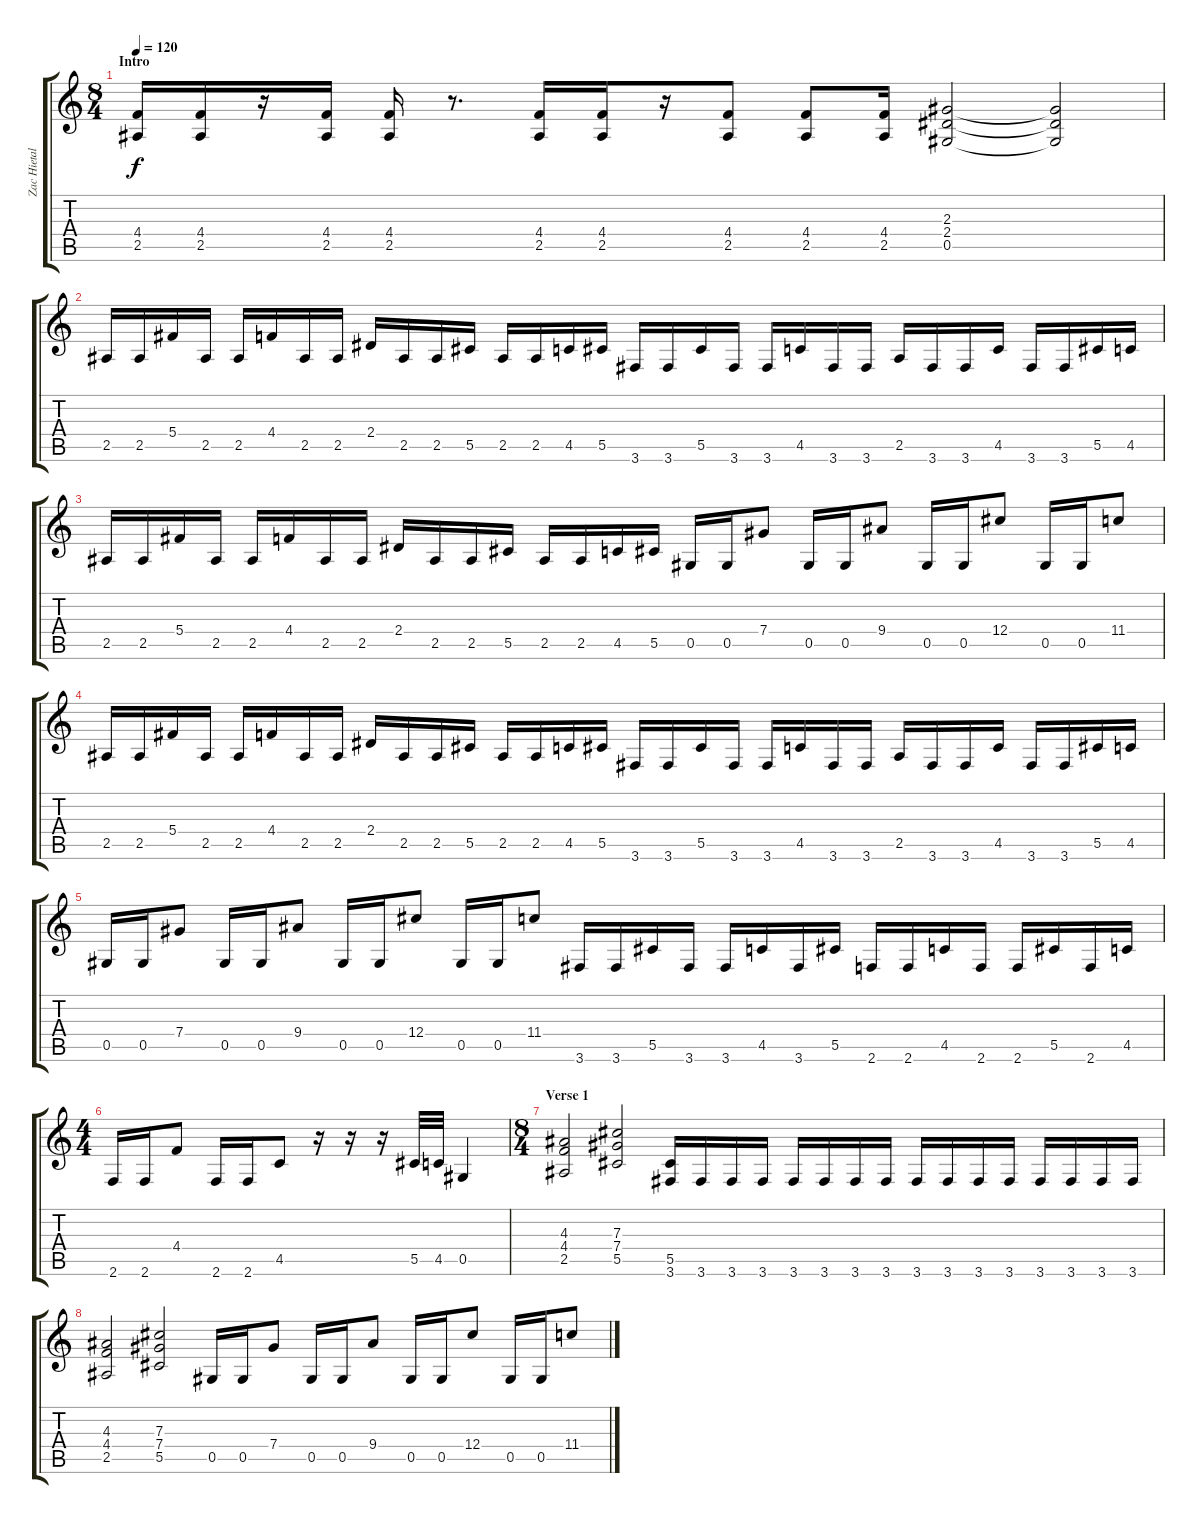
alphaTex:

\track ("Zac Hietala" "Zac Hietal") {instrument overdrivenguitar}
\staff {score tabs}
\tuning (Eb4 Bb3 Gb3 Db3 Ab2 Eb2) {hide}
\ts (8 4)
\section ("" "Intro")
\tempo 120
\clef g2
\ks c
(4.4 2.5).16{dy f instrument overdrivenguitar} (4.4 2.5).16 r.16 (4.4 2.5).16 (4.4 2.5).16 r.8{d} (4.4 2.5).16 (4.4 2.5).16 r.16 (4.4 2.5).8 (4.4 2.5).8 (4.4 2.5).16 (2.3 2.4 0.5).2 (2.3{t} 2.4{t} 0.5{t}).2 |
2.5.16 2.5.16 5.4.16 2.5.16 2.5.16 4.4.16 2.5.16 2.5.16 2.4.16 2.5.16 2.5.16 5.5.16 2.5.16 2.5.16 4.5.16 5.5.16 3.6.16 3.6.16 5.5.16 3.6.16 3.6.16 4.5.16 3.6.16 3.6.16 2.5.16 3.6.16 3.6.16 4.5.16 3.6.16 3.6.16 5.5.16 4.5.16 |
2.5.16 2.5.16 5.4.16 2.5.16 2.5.16 4.4.16 2.5.16 2.5.16 2.4.16 2.5.16 2.5.16 5.5.16 2.5.16 2.5.16 4.5.16 5.5.16 0.5.16 0.5.16 7.4.8 0.5.16 0.5.16 9.4.8 0.5.16 0.5.16 12.4.8 0.5.16 0.5.16 11.4.8 |
2.5.16 2.5.16 5.4.16 2.5.16 2.5.16 4.4.16 2.5.16 2.5.16 2.4.16 2.5.16 2.5.16 5.5.16 2.5.16 2.5.16 4.5.16 5.5.16 3.6.16 3.6.16 5.5.16 3.6.16 3.6.16 4.5.16 3.6.16 3.6.16 2.5.16 3.6.16 3.6.16 4.5.16 3.6.16 3.6.16 5.5.16 4.5.16 |
0.5.16 0.5.16 7.4.8 0.5.16 0.5.16 9.4.8 0.5.16 0.5.16 12.4.8 0.5.16 0.5.16 11.4.8 3.6.16 3.6.16 5.5.16 3.6.16 3.6.16 4.5.16 3.6.16 5.5.16 2.6.16 2.6.16 4.5.16 2.6.16 2.6.16 5.5.16 2.6.16 4.5.16 |
\ts (4 4)
2.6.16 2.6.16 4.4.8 2.6.16 2.6.16 4.5.8 r.16 r.16 r.16 5.5.32 4.5.32 0.5.4 |
\ts (8 4)
\section ("" "Verse 1")
(4.3 4.4 2.5).2 (7.3 7.4 5.5).2 (5.5 3.6).16 3.6.16 3.6.16 3.6.16 3.6.16 3.6.16 3.6.16 3.6.16 3.6.16 3.6.16 3.6.16 3.6.16 3.6.16 3.6.16 3.6.16 3.6.16 |
(4.3 4.4 2.5).2 (7.3 7.4 5.5).2 0.5.16 0.5.16 7.4.8 0.5.16 0.5.16 9.4.8 0.5.16 0.5.16 12.4.8 0.5.16 0.5.16 11.4.8
